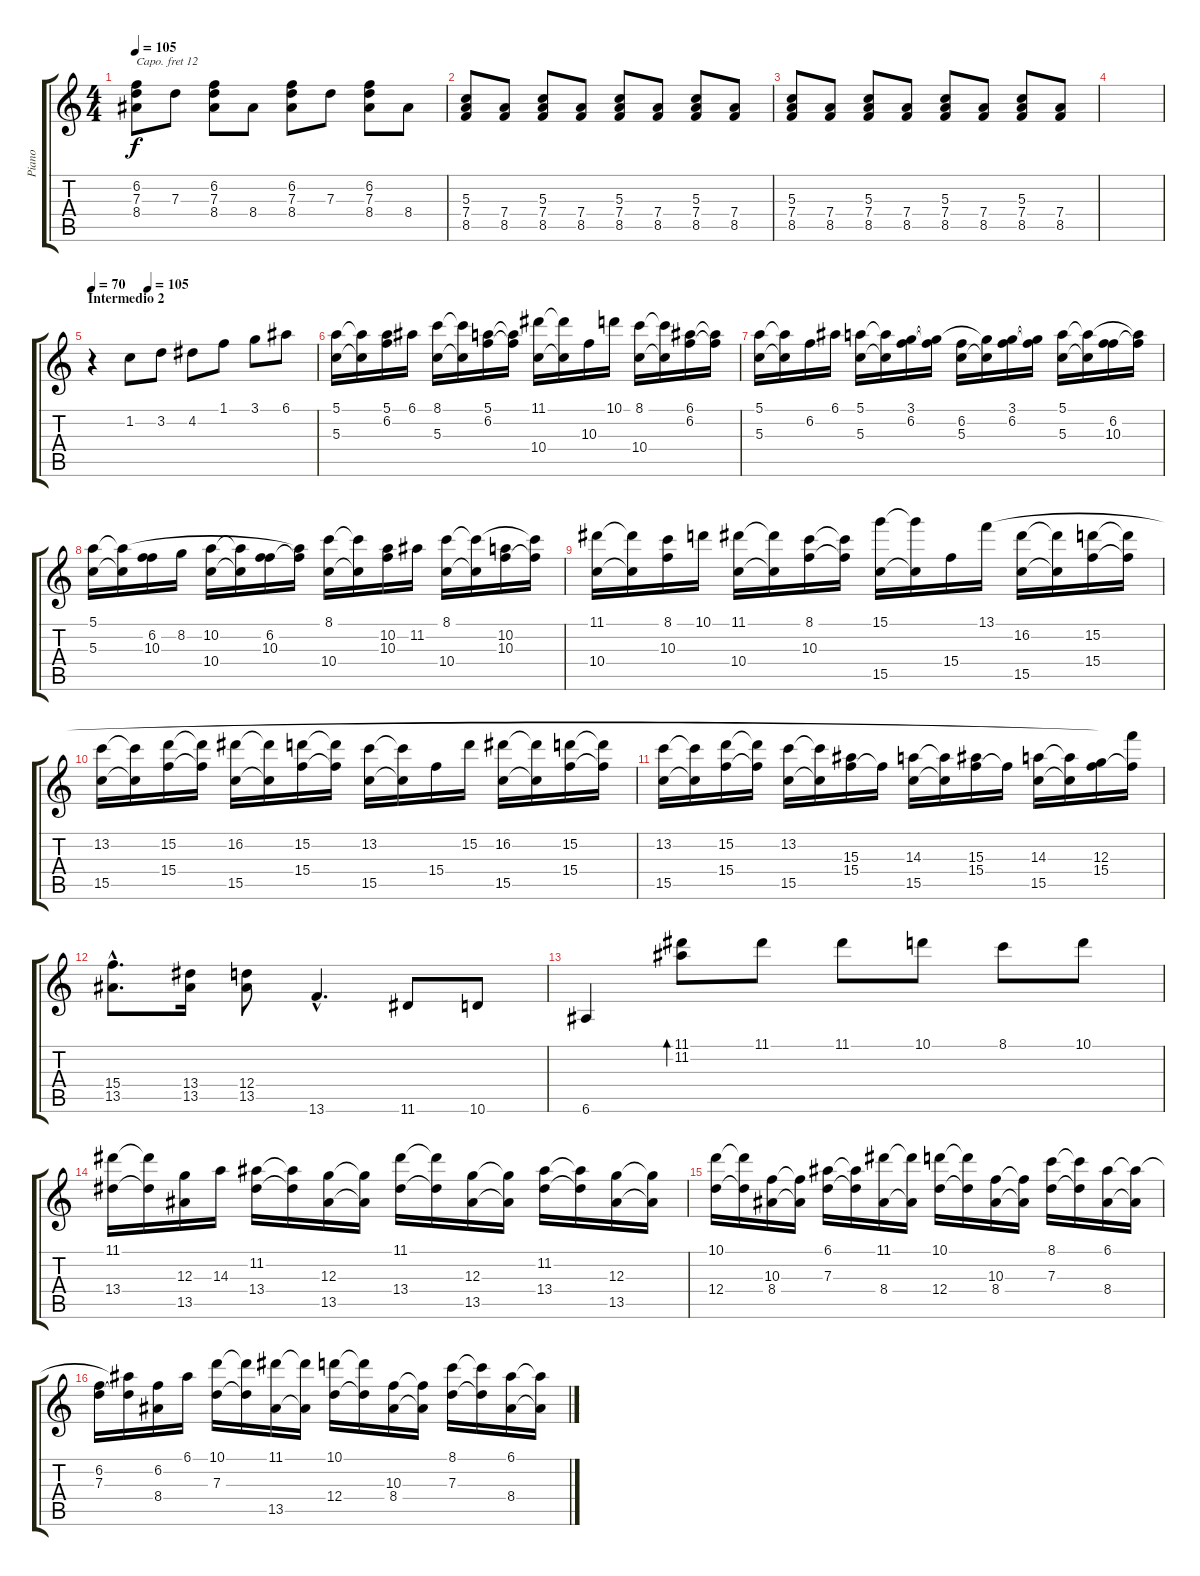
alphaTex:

\track ("Piano" "Piano") {instrument acousticgrandpiano}
\staff {score tabs}
\capo 12
\tuning (E4 B3 G3 D3 A2 E2) {hide}
\ts (4 4)
\tempo 105
\clef g2
\ks c
(6.2 7.3 8.4).8{dy f} 7.3.8 (6.2 7.3 8.4).8 8.4.8 (6.2 7.3 8.4).8 7.3.8 (6.2 7.3 8.4).8 8.4.8 |
(5.3 7.4 8.5).8 (7.4 8.5).8 (5.3 7.4 8.5).8 (7.4 8.5).8 (5.3 7.4 8.5).8 (7.4 8.5).8 (5.3 7.4 8.5).8 (7.4 8.5).8 |
(5.3 7.4 8.5).8 (7.4 8.5).8 (5.3 7.4 8.5).8 (7.4 8.5).8 (5.3 7.4 8.5).8 (7.4 8.5).8 (5.3 7.4 8.5).8 (7.4 8.5).8 |
|
\section ("" "Intermedio 2")
\tempo 70
\tempo (105 0.25)
r.4 1.2.8 3.2.8 4.2.8 1.1.8 3.1.8 6.1.8 |
(5.1 5.3).16 (5.1{t} 5.3{t}).16 (5.1 6.2).16 6.1.16 (8.1 5.3).16 (8.1{t} 5.3{t}).16 (5.1 6.2).16 (5.1{t} 6.2{t}).16 (11.1 10.4).16 (11.1{t} 10.4{t}).16 10.3.16 10.1.16 (8.1 10.4).16 (8.1{t} 10.4{t}).16 (6.1 6.2).16 (6.1{t} 6.2{t}).16 |
(5.1 5.3).16 (5.1{t} 5.3{t}).16 6.2.16 6.1.16 (5.1 5.3).16 (5.1{t} 5.3{t}).16 (3.1 6.2).16 (3.1{t} 6.2{t}).16 (6.2 5.3).16 (3.1{t} 5.3{t}).16 (3.1 6.2).16 (3.1{t} 6.2{t}).16 (5.1 5.3).16 (5.1{t} 5.3{t}).16 (6.2 10.3).16 (5.1{t} 10.3{t}).16 |
(5.1 5.3).16 (5.1{t} 5.3{t}).16 (6.2 10.3).16 8.2.16 (10.2 10.4).16 (10.2{t} 10.4{t}).16 (6.2 10.3).16 (5.1{t} 10.3{t}).16 (8.1 10.4).16 (8.1{t} 10.4{t}).16 (10.2 10.3).16 11.2.16 (8.1 10.4).16 (8.1{t} 10.4{t}).16 (10.2 10.3).16 (8.1{t} 10.3{t}).16 |
(11.1 10.4).16 (11.1{t} 10.4{t}).16 (8.1 10.3).16 10.1.16 (11.1 10.4).16 (11.1{t} 10.4{t}).16 (8.1 10.3).16 (8.1{t} 10.3{t}).16 (15.1 15.5).16 (15.1{t} 15.5{t}).16 15.4.16 13.1.16 (16.2 15.5).16 (16.2{t} 15.5{t}).16 (15.2 15.4).16 (15.2{t} 15.4{t}).16 |
(13.2 15.5).16 (13.2{t} 15.5{t}).16 (15.2 15.4).16 (15.2{t} 15.4{t}).16 (16.2 15.5).16 (16.2{t} 15.5{t}).16 (15.2 15.4).16 (15.2{t} 15.4{t}).16 (13.2 15.5).16 (13.2{t} 15.5{t}).16 15.4.16 15.2.16 (16.2 15.5).16 (16.2{t} 15.5{t}).16 (15.2 15.4).16 (15.2{t} 15.4{t}).16 |
(13.2 15.5).16 (13.2{t} 15.5{t}).16 (15.2 15.4).16 (15.2{t} 15.4{t}).16 (13.2 15.5).16 (13.2{t} 15.5{t}).16 (15.3 15.4).16 15.4{t}.16 (14.3 15.5).16 (14.3{t} 15.5{t}).16 (15.3 15.4).16 15.4{t}.16 (14.3 15.5).16 (14.3{t} 15.5{t}).16 (12.3 15.4).16 (13.1{t} 15.4{t}).16 |
(15.4{hac} 13.5{hac}).8{d} (13.4 13.5).16 (12.4 13.5).8 13.6{hac}.4{d} 11.6.8 10.6.8 |
6.6.4 (11.1 11.2).8{bd 480} 11.1.8 11.1.8 10.1.8 8.1.8 10.1.8 |
(11.1 13.4).16 (11.1{t} 13.4{t}).16 (12.3 13.5).16 14.3.16 (11.2 13.4).16 (11.2{t} 13.4{t}).16 (12.3 13.5).16 (12.3{t} 13.5{t}).16 (11.1 13.4).16 (11.1{t} 13.4{t}).16 (12.3 13.5).16 (12.3{t} 13.5{t}).16 (11.2 13.4).16 (11.2{t} 13.4{t}).16 (12.3 13.5).16 (12.3{t} 13.5{t}).16 |
(10.1 12.4).16 (10.1{t} 12.4{t}).16 (10.3 8.4).16 (10.3{t} 8.4{t}).16 (6.1 7.3).16 (6.1{t} 7.3{t}).16 (11.1 8.4).16 (11.1{t} 8.4{t}).16 (10.1 12.4).16 (10.1{t} 12.4{t}).16 (10.3 8.4).16 (10.3{t} 8.4{t}).16 (8.1 7.3).16 (8.1{t} 7.3{t}).16 (6.1 8.4).16 (6.1{t} 8.4{t}).16 |
(6.2 7.3).16 (6.1{t} 7.3{t}).16 (6.2 8.4).16 6.1.16 (10.1 7.3).16 (10.1{t} 7.3{t}).16 (11.1 13.5).16 (11.1{t} 13.5{t}).16 (10.1 12.4).16 (10.1{t} 12.4{t}).16 (10.3 8.4).16 (10.3{t} 8.4{t}).16 (8.1 7.3).16 (8.1{t} 7.3{t}).16 (6.1 8.4).16 (6.1{t} 8.4{t}).16
